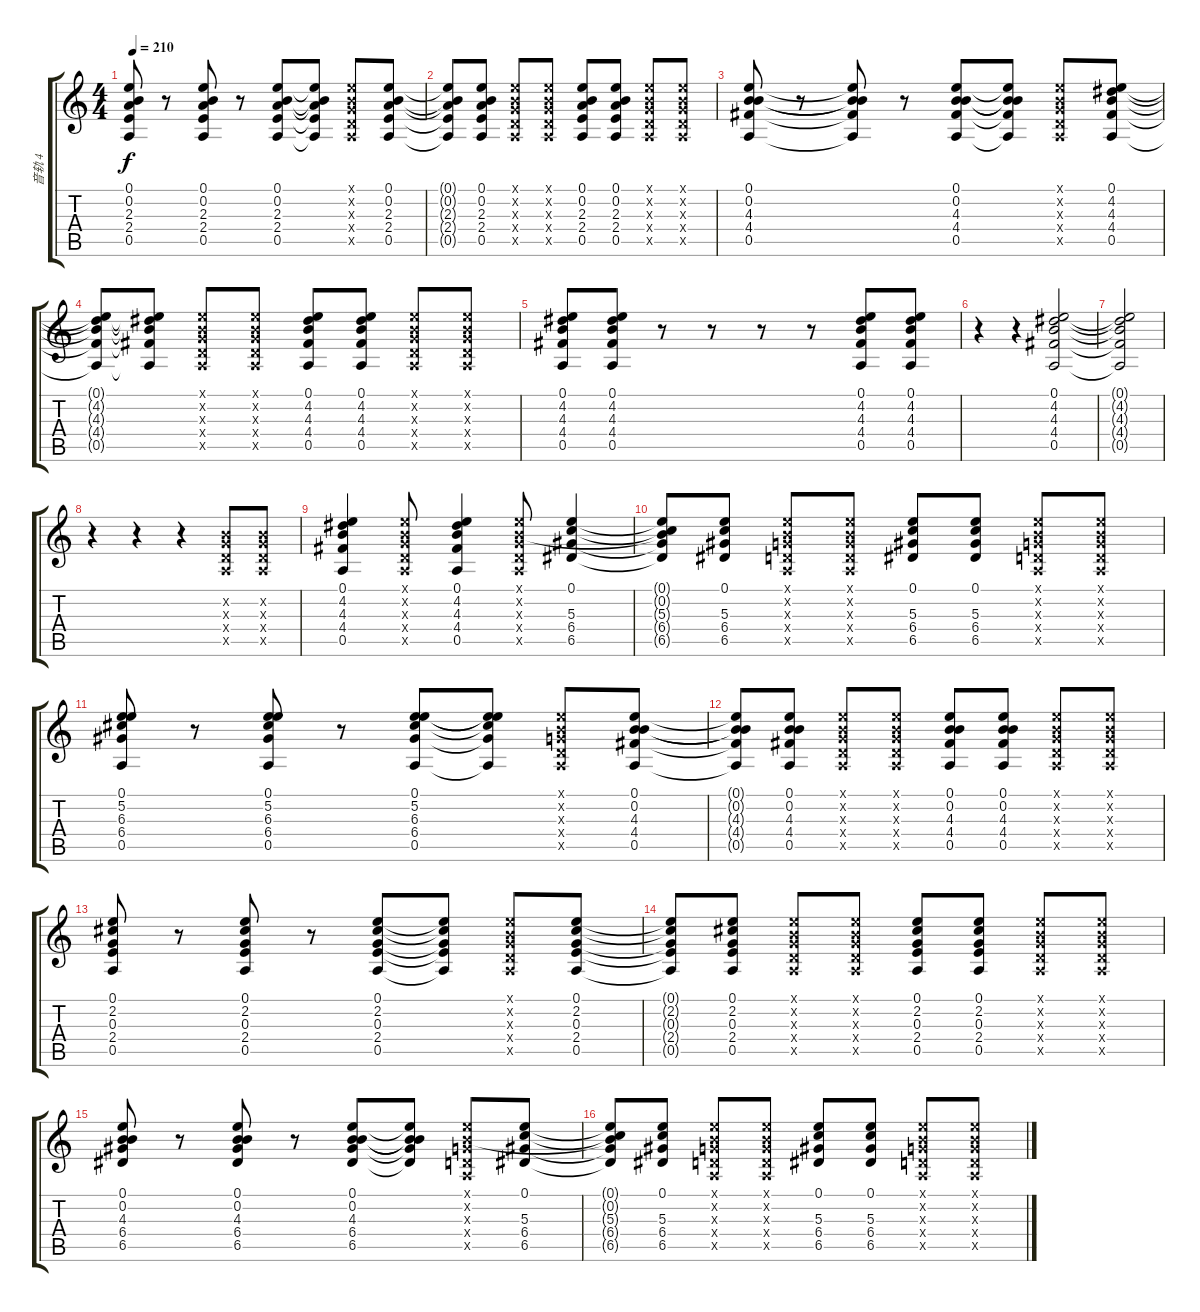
\track ("音轨 4" "音轨 4") {instrument overdrivenguitar}
\staff {score tabs}
\tuning (E4 B3 G3 D3 A2 E2) {hide}
\ts (4 4)
\tempo 210
\clef g2
\ks c
(0.1 0.2 2.3 2.4 0.5).8{dy f} r.8 (0.1 0.2 2.3 2.4 0.5).8 r.8 (0.1 0.2 2.3 2.4 0.5).8 (0.1{t} 0.2{t} 2.3{t} 2.4{t} 0.5{t}).8 (0.1{x} 0.2{x} 0.3{x} 0.4{x} 0.5{x}).8 (0.1 0.2 2.3 2.4 0.5).8 |
(0.1{t} 0.2{t} 2.3{t} 2.4{t} 0.5{t}).8 (0.1 0.2 2.3 2.4 0.5).8 (0.1{x} 0.2{x} 0.3{x} 0.4{x} 0.5{x}).8 (0.1{x} 0.2{x} 0.3{x} 0.4{x} 0.5{x}).8 (0.1 0.2 2.3 2.4 0.5).8 (0.1 0.2 2.3 2.4 0.5).8 (0.1{x} 0.2{x} 0.3{x} 0.4{x} 0.5{x}).8 (0.1{x} 0.2{x} 0.3{x} 0.4{x} 0.5{x}).8 |
(0.1 0.2 4.3 4.4 0.5).8 r.8 (0.1{t} 0.2{t} 4.3{t} 4.4{t} 0.5{t}).8 r.8 (0.1 0.2 4.3 4.4 0.5).8 (0.1{t} 0.2{t} 4.3{t} 4.4{t} 0.5{t}).8 (0.1{x} 0.2{x} 0.3{x} 0.4{x} 0.5{x}).8 (0.1 4.2 4.3 4.4 0.5).8 |
(0.1{t} 4.2{t} 4.3{t} 4.4{t} 0.5{t}).8 (0.1{t} 4.2{t} 4.3{t} 4.4{t} 0.5{t}).8 (0.1{x} 0.2{x} 0.3{x} 0.4{x} 0.5{x}).8 (0.1{x} 0.2{x} 0.3{x} 0.4{x} 0.5{x}).8 (0.1 4.2 4.3 4.4 0.5).8 (0.1 4.2 4.3 4.4 0.5).8 (0.1{x} 0.2{x} 0.3{x} 0.4{x} 0.5{x}).8 (0.1{x} 0.2{x} 0.3{x} 0.4{x} 0.5{x}).8 |
(0.1 4.2 4.3 4.4 0.5).8 (0.1 4.2 4.3 4.4 0.5).8 r.8 r.8 r.8 r.8 (0.1 4.2 4.3 4.4 0.5).8 (0.1 4.2 4.3 4.4 0.5).8 |
r.4 r.4 (0.1 4.2 4.3 4.4 0.5).2 |
(0.1{t} 4.2{t} 4.3{t} 4.4{t} 0.5{t}).2 |
r.4 r.4 r.4 (0.2{x} 0.3{x} 0.4{x} 0.5{x}).8 (0.2{x} 0.3{x} 0.4{x} 0.5{x}).8 |
(0.1 4.2 4.3 4.4 0.5).4 (0.1{x} 0.2{x} 0.3{x} 0.4{x} 0.5{x}).8 (0.1 4.2 4.3 4.4 0.5).4 (0.1{x} 0.2{x} 0.3{x} 0.4{x} 0.5{x}).8 (0.1 5.3 6.4 6.5).4 |
(0.1{t} 0.2{t} 5.3{t} 6.4{t} 6.5{t}).8 (0.1 5.3 6.4 6.5).8 (0.1{x} 0.2{x} 0.3{x} 0.4{x} 0.5{x}).8 (0.1{x} 0.2{x} 0.3{x} 0.4{x} 0.5{x}).8 (0.1 5.3 6.4 6.5).8 (0.1 5.3 6.4 6.5).8 (0.1{x} 0.2{x} 0.3{x} 0.4{x} 0.5{x}).8 (0.1{x} 0.2{x} 0.3{x} 0.4{x} 0.5{x}).8 |
(0.1 5.2 6.3 6.4 0.5).8 r.8 (0.1 5.2 6.3 6.4 0.5).8 r.8 (0.1 5.2 6.3 6.4 0.5).8 (0.1{t} 5.2{t} 6.3{t} 6.4{t} 0.5{t}).8 (0.1{x} 0.2{x} 0.3{x} 0.4{x} 0.5{x}).8 (0.1 0.2 4.3 4.4 0.5).8 |
(0.1{t} 0.2{t} 4.3{t} 4.4{t} 0.5{t}).8 (0.1 0.2 4.3 4.4 0.5).8 (0.1{x} 0.2{x} 0.3{x} 0.4{x} 0.5{x}).8 (0.1{x} 0.2{x} 0.3{x} 0.4{x} 0.5{x}).8 (0.1 0.2 4.3 4.4 0.5).8 (0.1 0.2 4.3 4.4 0.5).8 (0.1{x} 0.2{x} 0.3{x} 0.4{x} 0.5{x}).8 (0.1{x} 0.2{x} 0.3{x} 0.4{x} 0.5{x}).8 |
(0.1 2.2 0.3 2.4 0.5).8 r.8 (0.1 2.2 0.3 2.4 0.5).8 r.8 (0.1 2.2 0.3 2.4 0.5).8 (0.1{t} 2.2{t} 0.3{t} 2.4{t} 0.5{t}).8 (0.1{x} 0.2{x} 0.3{x} 0.4{x} 0.5{x}).8 (0.1 2.2 0.3 2.4 0.5).8 |
(0.1{t} 2.2{t} 0.3{t} 2.4{t} 0.5{t}).8 (0.1 2.2 0.3 2.4 0.5).8 (0.1{x} 0.2{x} 0.3{x} 0.4{x} 0.5{x}).8 (0.1{x} 0.2{x} 0.3{x} 0.4{x} 0.5{x}).8 (0.1 2.2 0.3 2.4 0.5).8 (0.1 2.2 0.3 2.4 0.5).8 (0.1{x} 0.2{x} 0.3{x} 0.4{x} 0.5{x}).8 (0.1{x} 0.2{x} 0.3{x} 0.4{x} 0.5{x}).8 |
(0.1 0.2 4.3 6.4 6.5).8 r.8 (0.1 0.2 4.3 6.4 6.5).8 r.8 (0.1 0.2 4.3 6.4 6.5).8 (0.1{t} 0.2{t} 4.3{t} 6.4{t} 6.5{t}).8 (0.1{x} 0.2{x} 0.3{x} 0.4{x} 0.5{x}).8 (0.1 5.3 6.4 6.5).8 |
(0.1{t} 0.2{t} 5.3{t} 6.4{t} 6.5{t}).8 (0.1 5.3 6.4 6.5).8 (0.1{x} 0.2{x} 0.3{x} 0.4{x} 0.5{x}).8 (0.1{x} 0.2{x} 0.3{x} 0.4{x} 0.5{x}).8 (0.1 5.3 6.4 6.5).8 (0.1 5.3 6.4 6.5).8 (0.1{x} 0.2{x} 0.3{x} 0.4{x} 0.5{x}).8 (0.1{x} 0.2{x} 0.3{x} 0.4{x} 0.5{x}).8
